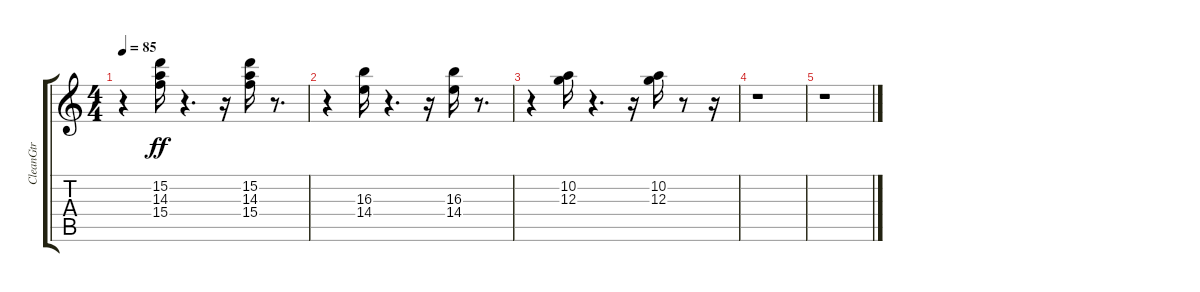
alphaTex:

\track ("CleanGtr" "CleanGtr") {instrument electricguitarclean}
\staff {score tabs}
\tuning (E4 B3 G3 D3 A2 E2) {hide}
\ts (4 4)
\tempo 85
\clef g2
\ks c
r.4{dy ff} (15.2 14.3 15.4).16 r.4{d} r.16 (15.2 14.3 15.4).16 r.8{d} |
r.4 (16.3 14.4).16 r.4{d} r.16 (16.3 14.4).16 r.8{d} |
r.4 (10.2 12.3).16 r.4{d} r.16 (10.2 12.3).16 r.8 r.16 |
r.1 |
r.1
